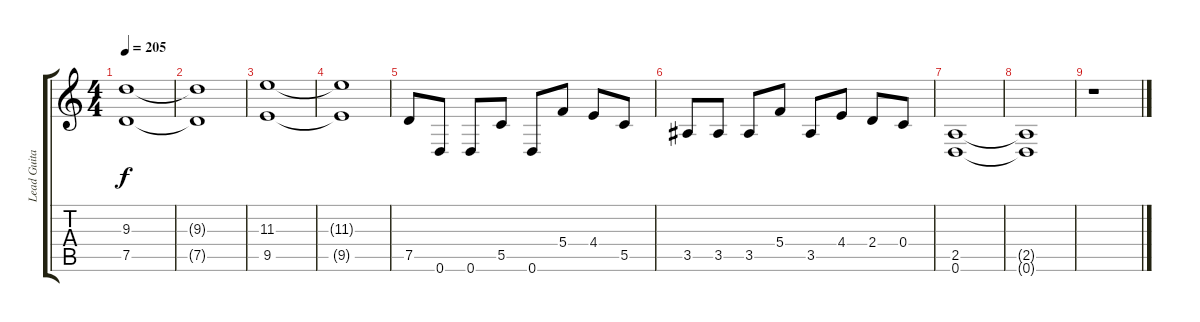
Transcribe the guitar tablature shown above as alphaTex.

\track ("Lead Guitar" "Lead Guita") {instrument distortionguitar}
\staff {score tabs}
\tuning (D4 A3 F3 C3 G2 D2) {hide}
\ts (4 4)
\tempo 205
\clef g2
\ks c
(9.3{t} 7.5{t}).1{dy f} |
(9.3{t} 7.5{t}).1 |
(11.3 9.5).1 |
(11.3{t} 9.5{t}).1 |
7.5.8 0.6.8 0.6.8 5.5.8 0.6.8 5.4.8 4.4.8 5.5.8 |
3.5.8 3.5.8 3.5.8 5.4.8 3.5.8 4.4.8 2.4.8 0.4.8 |
(2.5 0.6).1 |
(2.5{t} 0.6{t}).1 |
r.1
